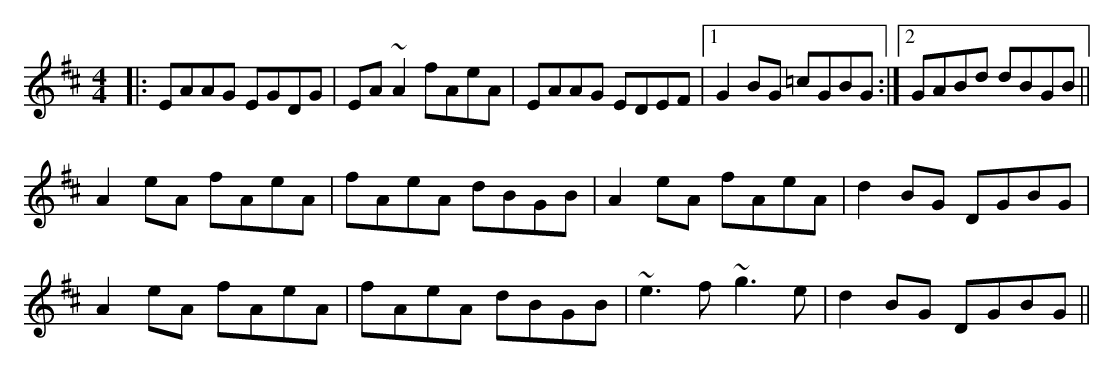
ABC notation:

X:1
M:4/4
K:Amix
|:EAAG EGDG|EA~A2 fAeA|EAAG EDEF|1 G2BG =cGBG:|2 GABd dBGB||
A2eA fAeA|fAeA dBGB|A2eA fAeA|d2BG DGBG|
A2eA fAeA|fAeA dBGB|~e3f ~g3e|d2BG DGBG||
